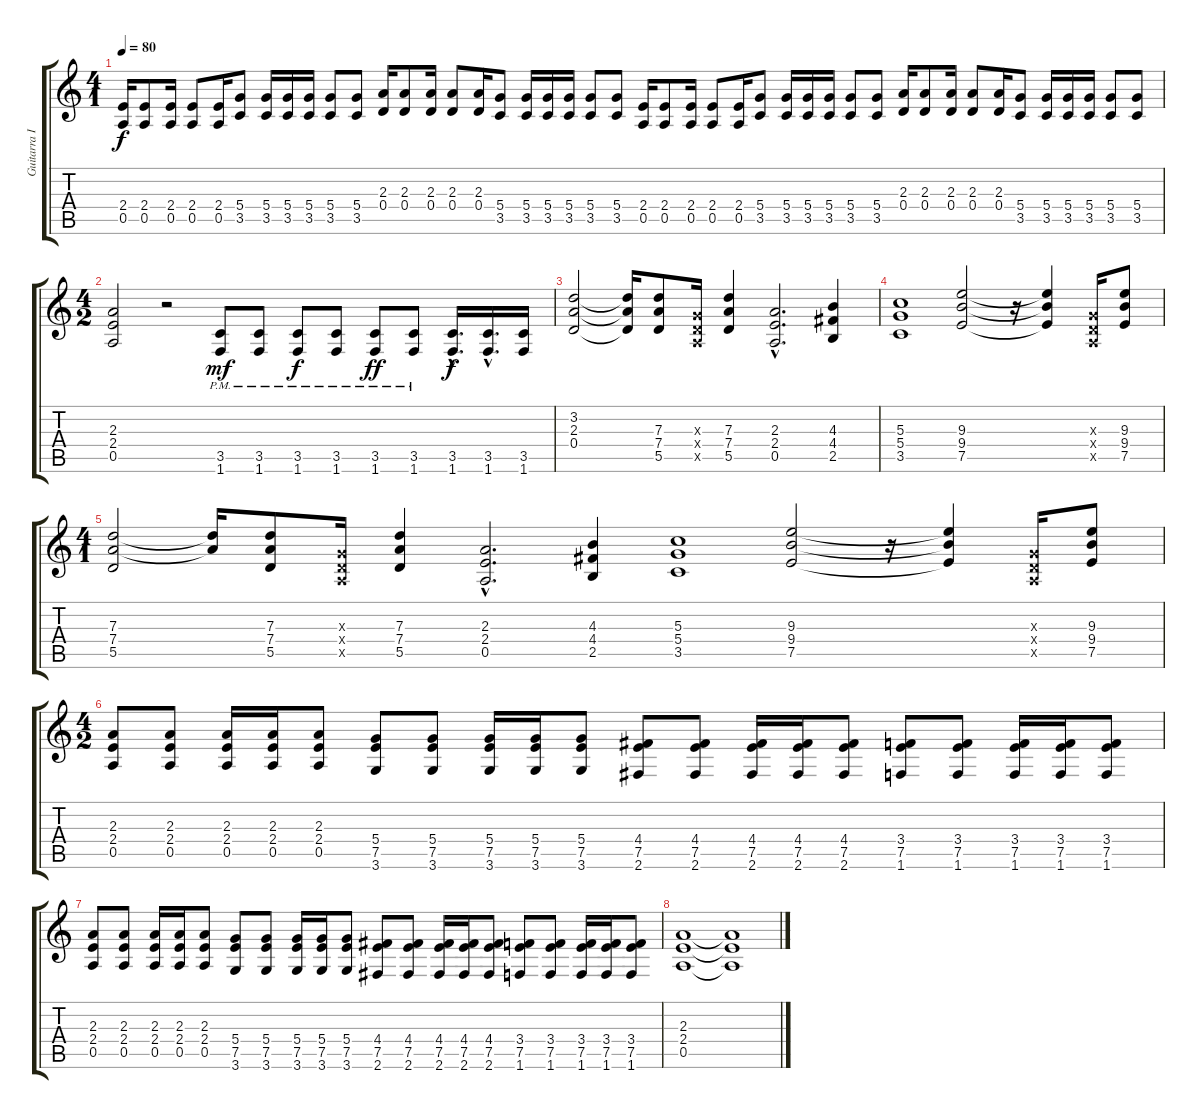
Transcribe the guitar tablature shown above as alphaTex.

\track ("Guitarra I" "Guitarra I") {instrument distortionguitar}
\staff {score tabs}
\tuning (E4 B3 G3 D3 A2 E2) {hide}
\ts (4 1)
\tempo 80
\clef g2
\ks c
(2.4 0.5).16{dy f} (2.4 0.5).8 (2.4 0.5).16 (2.4 0.5).8 (2.4 0.5).16 (5.4 3.5).8 (5.4 3.5).16 (5.4 3.5).16 (5.4 3.5).16 (5.4 3.5).8 (5.4 3.5).8 (2.3 0.4).16 (2.3 0.4).8 (2.3 0.4).16 (2.3 0.4).8 (2.3 0.4).16 (5.4 3.5).8 (5.4 3.5).16 (5.4 3.5).16 (5.4 3.5).16 (5.4 3.5).8 (5.4 3.5).8 (2.4 0.5).16 (2.4 0.5).8 (2.4 0.5).16 (2.4 0.5).8 (2.4 0.5).16 (5.4 3.5).8 (5.4 3.5).16 (5.4 3.5).16 (5.4 3.5).16 (5.4 3.5).8 (5.4 3.5).8 (2.3 0.4).16 (2.3 0.4).8 (2.3 0.4).16 (2.3 0.4).8 (2.3 0.4).16 (5.4 3.5).8 (5.4 3.5).16 (5.4 3.5).16 (5.4 3.5).16 (5.4 3.5).8 (5.4 3.5).8 |
\ts (4 2)
(2.3 2.4 0.5).2 r.2 (3.5{pm} 1.6{pm}).8{dy mf} (3.5{pm} 1.6{pm}).8 (3.5{pm} 1.6{pm}).8{dy f} (3.5{pm} 1.6{pm}).8 (3.5{pm} 1.6{pm}).8{dy ff} (3.5{pm} 1.6{pm}).8 (3.5{hac} 1.6{hac}).16{d dy f} (3.5{hac} 1.6{hac}).16{d} (3.5 1.6).16 |
(3.2 2.3 0.4).2 (3.2{t} 2.3{t} 0.4{t}).16 (7.3 7.4 5.5).8 (0.3{x} 0.4{x} 0.5{x}).16 (7.3 7.4 5.5).4 (2.3{hac} 2.4{hac} 0.5{hac}).2{d} (4.3 4.4 2.5).4 |
(5.3 5.4 3.5).1 (9.3 9.4 7.5).2 r.16 (9.3{t} 9.4{t} 7.5{t}).4 (0.3{x} 0.4{x} 0.5{x}).16 (9.3 9.4 7.5).8 |
\ts (4 1)
(7.3 7.4 5.5).2 (7.3{t} 7.4{t}).16 (7.3 7.4 5.5).8 (0.3{x} 0.4{x} 0.5{x}).16 (7.3 7.4 5.5).4 (2.3{hac} 2.4{hac} 0.5{hac}).2{d} (4.3 4.4 2.5).4 (5.3 5.4 3.5).1 (9.3 9.4 7.5).2 r.16 (9.3{t} 9.4{t} 7.5{t}).4 (0.3{x} 0.4{x} 0.5{x}).16 (9.3 9.4 7.5).8 |
\ts (4 2)
(2.3 2.4 0.5).8 (2.3 2.4 0.5).8 (2.3 2.4 0.5).16 (2.3 2.4 0.5).16 (2.3 2.4 0.5).8 (5.4 7.5 3.6).8 (5.4 7.5 3.6).8 (5.4 7.5 3.6).16 (5.4 7.5 3.6).16 (5.4 7.5 3.6).8 (4.4 7.5 2.6).8 (4.4 7.5 2.6).8 (4.4 7.5 2.6).16 (4.4 7.5 2.6).16 (4.4 7.5 2.6).8 (3.4 7.5 1.6).8 (3.4 7.5 1.6).8 (3.4 7.5 1.6).16 (3.4 7.5 1.6).16 (3.4 7.5 1.6).8 |
(2.3 2.4 0.5).8 (2.3 2.4 0.5).8 (2.3 2.4 0.5).16 (2.3 2.4 0.5).16 (2.3 2.4 0.5).8 (5.4 7.5 3.6).8 (5.4 7.5 3.6).8 (5.4 7.5 3.6).16 (5.4 7.5 3.6).16 (5.4 7.5 3.6).8 (4.4 7.5 2.6).8 (4.4 7.5 2.6).8 (4.4 7.5 2.6).16 (4.4 7.5 2.6).16 (4.4 7.5 2.6).8 (3.4 7.5 1.6).8 (3.4 7.5 1.6).8 (3.4 7.5 1.6).16 (3.4 7.5 1.6).16 (3.4 7.5 1.6).8 |
(2.3 2.4 0.5).1{volume 0} (2.3{t} 2.4{t} 0.5{t}).1
